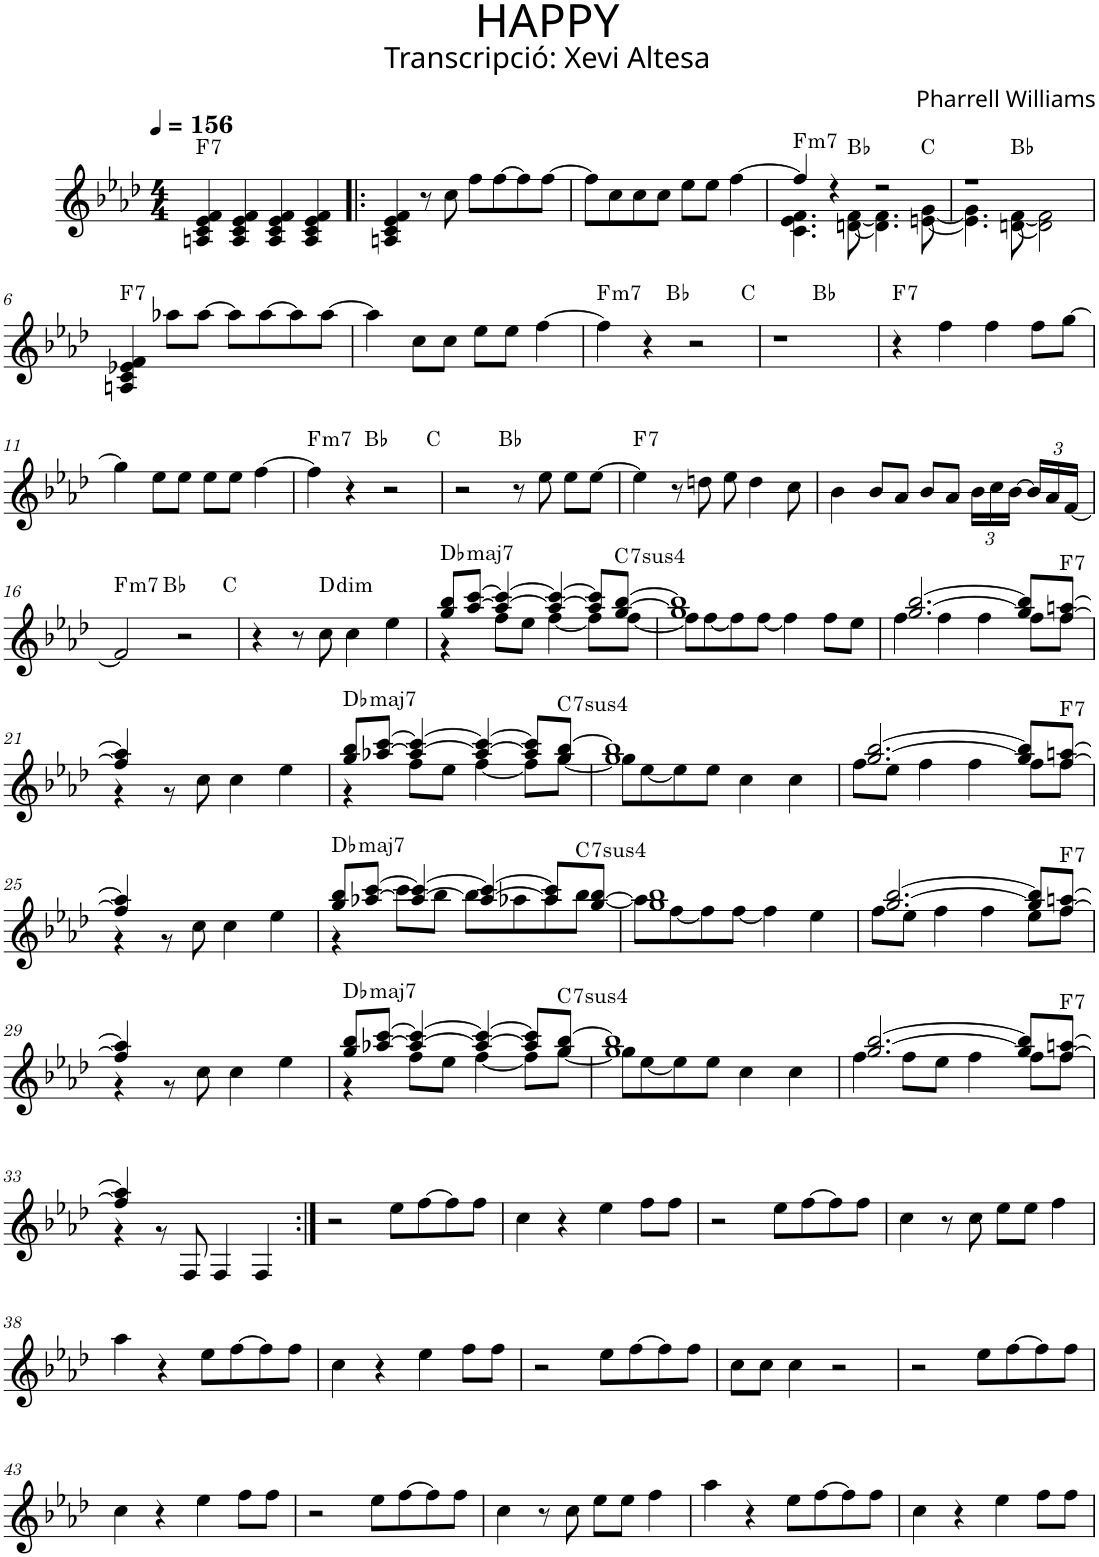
**kern	**harte
*part1	*part1
*staff1	*
*I"P1	*
*clefG2	*
*k[b-e-a-d-]	*
*f:	*
*M4/4	*
*MM156	*
=1	=1
!	!LO:H:kt=7
4An/ 4c/ 4e-/ 4f/	F:7
4A/ 4c/ 4e-/ 4f/	.
4A/ 4c/ 4e-/ 4f/	.
4A/ 4c/ 4e-/ 4f/	.
=2!|:	=2!|:
4An/ 4c/ 4e-/ 4f/	.
8r	.
8cc\	.
8ff\L	.
[>8ff\	.
8ff\]	.
[>8ff\J	.
=3	=3
8ff\L]	.
8cc\	.
8cc\	.
8cc\J	.
8ee-\L	.
8ee-\J	.
[>4ff\	.
=4	=4
*^	*
!	!	!LO:H:kt=m7
4ff/]	4.c\ 4.e-\ 4.f\	F:min7
4r	.	.
.	[<8dn\ [<8f\	Bb:maj
2r	4.d\] 4.f\]	.
.	[<8en\ [<8g\	C:maj
=5	=5	=5
1r	4.e\] 4.g\]	.
.	[<8dn\ [<8f\	Bb:maj
.	2d\] 2f\]	.
!!LO:LB:g=z	!!
=6	=6	=6
!	!	!LO:H:kt=7
*v	*v	*
4An/ 4c/ 4e-X/ 4f/	F:7
8aa-X\L	.
[>8aa-\J	.
8aa-\L]	.
[>8aa-\	.
8aa-\]	.
[>8aa-\J	.
=7	=7
4aa-\]	.
8cc\L	.
8cc\J	.
8ee-\L	.
8ee-\J	.
[>4ff\	.
=8	=8
!	!LO:H:kt=m7
*^	*
4ff\]	4.ryy	F:min7
4r	.	.
.	2ryy	Bb:maj
2r	.	.
.	8ryy	C:maj
=9	=9	=9
1r	4.ryy	.
.	2ryy	Bb:maj
.	8ryy	.
=10	=10	=10
!	!	!LO:H:kt=7
*v	*v	*
4r	F:7
4ff\	.
4ff\	.
8ff\L	.
[>8gg\J	.
!!LO:LB:g=z
=11	=11
4gg\]	.
8ee-\L	.
8ee-\J	.
8ee-\L	.
8ee-\J	.
[>4ff\	.
=12	=12
!	!LO:H:kt=m7
*^	*
4ff\]	4.ryy	F:min7
4r	.	.
.	2ryy	Bb:maj
2r	.	.
.	8ryy	C:maj
=13	=13	=13
2r	4.ryy	.
.	2ryy	Bb:maj
8r	.	.
8ee-\	.	.
8ee-\L	.	.
[>8ee-\J	8ryy	.
=14	=14	=14
!	!	!LO:H:kt=7
*v	*v	*
4ee-\]	F:7
8r	.
8ddn\	.
8ee-\	.
4dd\	.
8cc\	.
=15	=15
4b-\	.
8b-/L	.
8a-/J	.
8b-/L	.
8a-/J	.
*Xbrackettup	*
24b-\LL	.
24cc\	.
[>24b-\JJ	.
24b-/LL]	.
24a-/	.
[<24f/JJ	.
!!LO:LB:g=z
=16	=16
!	!LO:H:kt=m7
*^	*
2f/]	4.ryy	F:min7
.	2ryy	Bb:maj
2r	.	.
.	8ryy	C:maj
*v	*v	*
=17	=17
4r	.
8r	.
!	!LO:H:kt=dim
8cc\	D:dim
4cc\	.
4ee-\	.
=18	=18
*^	*
!	!	!LO:H:kt=maj7
8gg/ 8bb-/L	4r	Db:maj7
[>8aa-/ [>8ccc/J	.	.
4aa-/_ 4ccc/_	8ff\L	.
.	8ee-\J	.
4aa-/_ 4ccc/_	[<4ff\	.
8aa-/] 8ccc/]L	8ff\L]	.
!	!	!LO:H:kt=74
[>8gg/ [>8bb-/J	[<8ff\J	C:sus4(7)
=19	=19	=19
1gg] 1bb-]	8ff\L]	.
.	[<8ff\	.
.	8ff\]	.
.	[<8ff\J	.
.	4ff\]	.
.	8ff\L	.
.	8ee-\J	.
=20	=20	=20
[>2.gg/ [>2.bb-/	4ff\	.
.	4ff\	.
.	4ff\	.
8gg/] 8bb-/]L	8ff\L	.
!	!	!LO:H:kt=7
[>8ff/ [>8aan/J	8ff\J	F:7
!!LO:LB:g=z	!!
=21	=21	=21
4ff/] 4aa/]	4r	.
4ryy	8r	.
.	8cc\	.
2ryy	4cc\	.
.	4ee-\	.
=22	=22	=22
!	!	!LO:H:kt=maj7
8gg/ 8bb-/L	4r	Db:maj7
[>8aa-X/ [>8ccc/J	.	.
4aa-/_ 4ccc/_	8ff\L	.
.	8ee-\J	.
4aa-/_ 4ccc/_	[<4ff\	.
8aa-/] 8ccc/]L	8ff\L]	.
!	!	!LO:H:kt=74
8gg/ [>8bb-/J	[<8gg\J	C:sus4(7)
=23	=23	=23
1gg] 1bb-]	8gg\L	.
.	[<8ee-\	.
.	8ee-\]	.
.	8ee-\J	.
.	4cc\	.
.	4cc\	.
=24	=24	=24
[>2.gg/ [>2.bb-/	8ff\L	.
.	8ee-\J	.
.	4ff\	.
.	4ff\	.
8gg/] 8bb-/]L	8ff\L	.
!	!	!LO:H:kt=7
[>8ff/ [>8aan/J	8ff\J	F:7
!!LO:LB:g=z	!!
=25	=25	=25
4ff/] 4aa/]	4r	.
4ryy	8r	.
.	8cc\	.
2ryy	4cc\	.
.	4ee-\	.
=26	=26	=26
!	!	!LO:H:kt=maj7
8gg/ 8bb-/L	4r	Db:maj7
[>8aa-X/ [>8ccc/J	.	.
4aa-/_ 4ccc/_	8ccc\L	.
.	8bb-\J	.
4aa-/_ 4ccc/_	8bb-\L	.
.	8aa-X\	.
8aa-/] 8ccc/]L	8aa-\	.
!	!	!LO:H:kt=74
[>8gg/ 8bb-/J	[<8bb-\J	C:sus4(7)
=27	=27	=27
1gg] 1bb-]	8aa-\L	.
.	[<8ff\	.
.	8ff\]	.
.	[<8ff\J	.
.	4ff\]	.
.	4ee-\	.
=28	=28	=28
[>2.gg/ [>2.bb-/	8ff\L	.
.	8ee-\J	.
.	4ff\	.
.	4ff\	.
8gg/] 8bb-/]L	8ee-\L	.
!	!	!LO:H:kt=7
[>8ff/ [>8aan/J	8ff\J	F:7
!!LO:LB:g=z	!!
=29	=29	=29
4ff/] 4aa/]	4r	.
4ryy	8r	.
.	8cc\	.
2ryy	4cc\	.
.	4ee-\	.
=30	=30	=30
!	!	!LO:H:kt=maj7
8gg/ 8bb-/L	4r	Db:maj7
[>8aa-X/ [>8ccc/J	.	.
4aa-/_ 4ccc/_	8ff\L	.
.	8ee-\J	.
4aa-/_ 4ccc/_	[<4ff\	.
8aa-/] 8ccc/]L	8ff\L]	.
!	!	!LO:H:kt=74
8gg/ [>8bb-/J	[<8gg\J	C:sus4(7)
=31	=31	=31
1gg] 1bb-]	8gg\L	.
.	[<8ee-\	.
.	8ee-\]	.
.	8ee-\J	.
.	4cc\	.
.	4cc\	.
=32	=32	=32
[>2.gg/ [>2.bb-/	4ff\	.
.	8ff\L	.
.	8ee-\J	.
.	4ff\	.
8gg/] 8bb-/]L	8ff\L	.
!	!	!LO:H:kt=7
[>8ff/ [>8aan/J	8ff\J	F:7
!!LO:LB:g=z	!!
=33	=33	=33
4ff/] 4aa/]	4r	.
4ryy	8r	.
.	8F/	.
2ryy	4F/	.
.	4F/	.
*v	*v	*
=34:|!	=34:|!
2r	.
8ee-\L	.
[>8ff\	.
8ff\]	.
8ff\J	.
=35	=35
4cc\	.
4r	.
4ee-\	.
8ff\L	.
8ff\J	.
=36	=36
2r	.
8ee-\L	.
[>8ff\	.
8ff\]	.
8ff\J	.
=37	=37
4cc\	.
8r	.
8cc\	.
8ee-\L	.
8ee-\J	.
4ff\	.
!!LO:LB:g=z
=38	=38
4aa-\	.
4r	.
8ee-\L	.
[>8ff\	.
8ff\]	.
8ff\J	.
=39	=39
4cc\	.
4r	.
4ee-\	.
8ff\L	.
8ff\J	.
=40	=40
2r	.
8ee-\L	.
[>8ff\	.
8ff\]	.
8ff\J	.
=41	=41
8cc\L	.
8cc\J	.
4cc\	.
2r	.
=42	=42
2r	.
8ee-\L	.
[>8ff\	.
8ff\]	.
8ff\J	.
!!LO:LB:g=z
=43	=43
4cc\	.
4r	.
4ee-\	.
8ff\L	.
8ff\J	.
=44	=44
2r	.
8ee-\L	.
[>8ff\	.
8ff\]	.
8ff\J	.
=45	=45
4cc\	.
8r	.
8cc\	.
8ee-\L	.
8ee-\J	.
4ff\	.
=46	=46
4aa-\	.
4r	.
8ee-\L	.
[>8ff\	.
8ff\]	.
8ff\J	.
=47	=47
4cc\	.
4r	.
4ee-\	.
8ff\L	.
8ff\J	.
=	=
*-	*-
